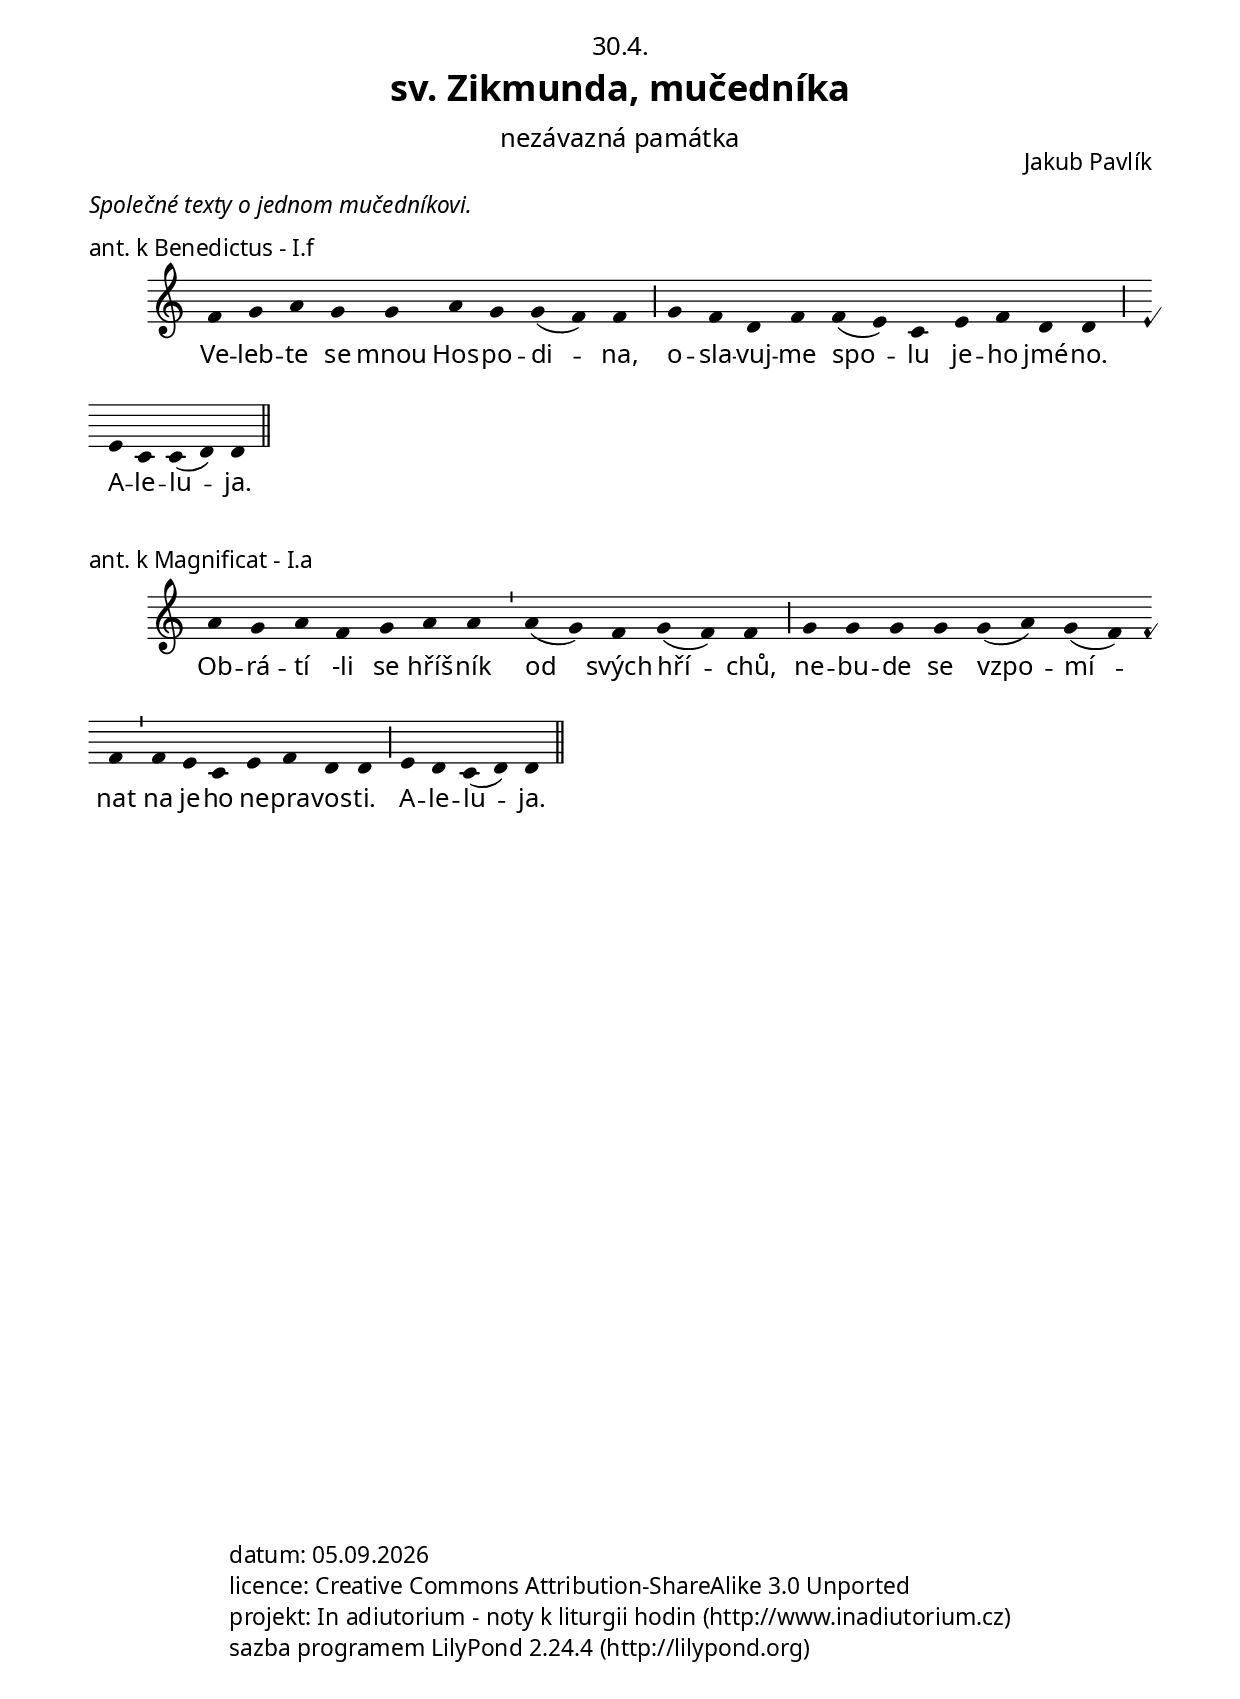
\version "2.17.5"

\include "../spolecne.ly"

\header {
  title = \markup\titleSvatek
            "sv. Zikmunda, mučedníka"
            "nezávazná památka"
            30.4.
  composer = "Jakub Pavlík"
}

\markup\communia #'(#:mucednik)

\score {
  \relative c' {
    \choralniRezim
    f4 g a g g a g g( f) f \barMaior
    g f d f f( e) c e f d d \barMaior
    e c c( d) d \barFinalis
  }
  \addlyrics {
    Ve -- leb -- te se mnou Hos -- po -- di -- na,
    o -- sla -- vuj -- me spo -- lu je -- ho jmé -- no.
    A -- le -- lu -- ja.
  }
  \header {
    quid = "ant. k Benedictus"
    modus = "I"
    differentia = "f"
    psalmus = ""
    id = "aben"
    piece = \markup {\sestavTitulekBezZalmu}
  }
}

\score {
  \relative c'' {
    \choralniRezim
    a4 g a f g a a \barMin a( g) f g( f) f \barMaior
    g g g g g( a) g( f) f \barMin
    f e c e f d d \barMaior
    e d c( d) d \barFinalis
  }
  \addlyrics {
    Ob -- rá -- tí -li se hříš -- ník od svých hří -- chů,
    ne -- bu -- de se vzpo -- mí -- nat
    na je -- ho ne -- pra -- vos -- ti.
    A -- le -- lu -- ja.
  }
  \header {
    quid = "ant. k Magnificat"
    modus = "I"
    differentia = "a"
    psalmus = ""
    id = "amag"
    piece = \markup {\sestavTitulekBezZalmu}
  }
}